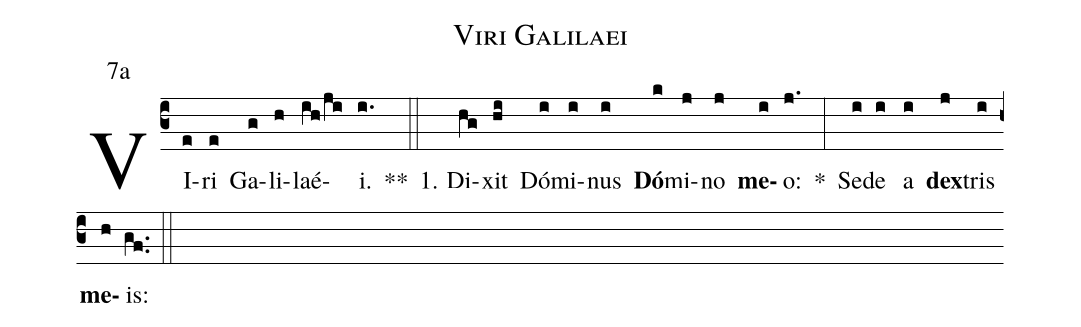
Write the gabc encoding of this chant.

name:Viri Galilaei;
office-part:Antiphona;
mode:7;
annotation:7a;
%%
(c3) VI(e)ri(e) Ga(g)li(h)laé(ih/ji)i.(i.) **(::)
1. Di(hg)xit(hi) Dó(i)mi(i)nus(i) <b>Dó</b>(k)mi(j)no(j) <b>me</b>(i)o:(j.) *(:) Se(i)de(i) a(i) <b>dex</b>(j)tris(i) <b>me</b>(h)is:(gf..) (::)
